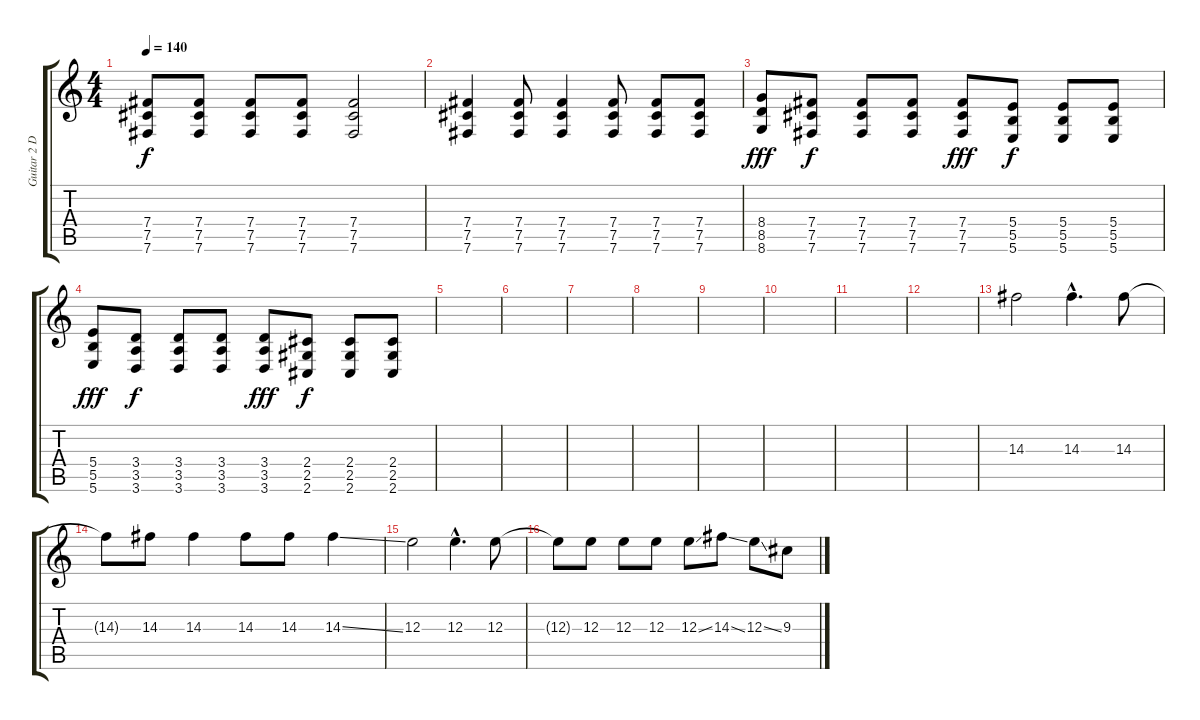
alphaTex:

\track ("Guitar 2 Disto" "Guitar 2 D") {instrument distortionguitar}
\staff {score tabs}
\tuning (Db4 Ab3 E3 B2 Gb2 B1) {hide}
\ts (4 4)
\tempo 140
\clef g2
\ks c
(7.4 7.5 7.6).8{dy f} (7.4 7.5 7.6).8 (7.4 7.5 7.6).8 (7.4 7.5 7.6).8 (7.4 7.5 7.6).2 |
(7.4 7.5 7.6).4 (7.4 7.5 7.6).8 (7.4 7.5 7.6).4 (7.4 7.5 7.6).8 (7.4 7.5 7.6).8 (7.4 7.5 7.6).8 |
(8.4 8.5 8.6).8{dy fff} (7.4 7.5 7.6).8{dy f} (7.4 7.5 7.6).8 (7.4 7.5 7.6).8 (7.4 7.5 7.6).8{dy fff} (5.4 5.5 5.6).8{dy f} (5.4 5.5 5.6).8 (5.4 5.5 5.6).8 |
(5.4 5.5 5.6).8{dy fff} (3.4 3.5 3.6).8{dy f} (3.4 3.5 3.6).8 (3.4 3.5 3.6).8 (3.4 3.5 3.6).8{dy fff} (2.4 2.5 2.6).8{dy f} (2.4 2.5 2.6).8 (2.4 2.5 2.6).8 |
|
|
|
|
|
|
|
|
14.3.2 14.3{hac}.4{d} 14.3.8 |
14.3{t}.8 14.3.8 14.3.4 14.3.8 14.3.8 14.3{ss}.4 |
12.3.2 12.3{hac}.4{d} 12.3.8 |
12.3{t}.8 12.3.8 12.3.8 12.3.8 12.3{ss}.8 14.3{ss}.8 12.3{ss}.8 9.3.8
